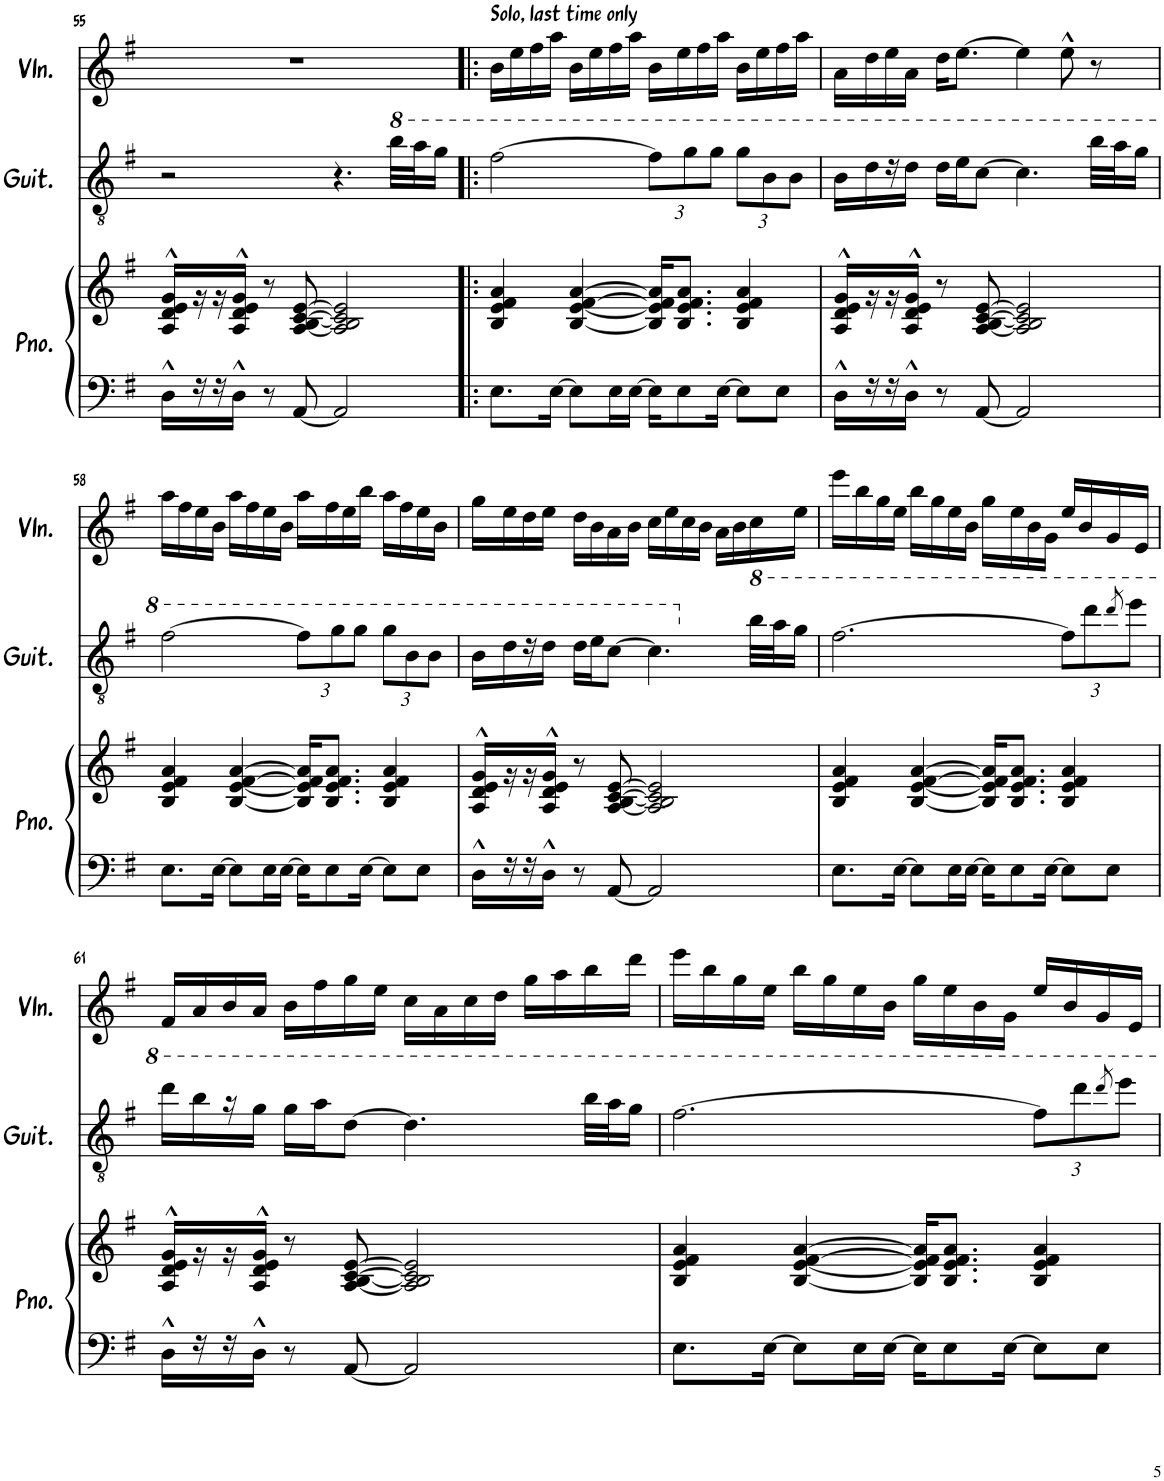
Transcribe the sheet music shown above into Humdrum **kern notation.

**kern	**kern	**kern	**kern	**kern
*part4	*part4	*part3	*part2	*part1
*staff5	*staff4	*staff3	*staff2	*staff1
*I"Piano	*	*I"Acoustic Guitar	*I"Violin	*I"Flute
*I'Pno.	*	*I'Guit.	*I'Vln.	*I'Fl.
!!LO:PB:g=z
*clefF4	*clefG2	*clefGv2	*clefG2	*clefG2
*k[f#]	*k[f#]	*k[f#]	*k[f#]	*k[f#]
*M4/4	*M4/4	*M4/4	*M4/4	*M4/4
=55	=55	=55	=55	=55
16D^^\LL	16A/^^ 16d/^^ 16e/^^ 16g/^^LL	2r	1r	1r
16r	16r	.	.	.
16r	16r	.	.	.
16D^^\JJ	16A/^^ 16d/^^ 16e/^^ 16g/^^JJ	.	.	.
8r	8r	.	.	.
[8AA/	[8A/ [8B/ [8c/ [8e/	.	.	.
2AA/]	2A/] 2B/] 2c/] 2e/]	4.r	.	.
*	*	*8va	*	*
.	.	32bb\LLL	.	.
.	.	32aa\J	.	.
.	.	16gg\JJ	.	.
=56!|:	=56!|:	=56!|:	=56!|:	=56!|:
!	!	!	!LO:TX:a:t=Solo, last time only	!
8.E\L	4B/ 4e/ 4f#/ 4a/	[2ff#\	16b\LL	1r
.	.	.	16ee\	.
.	.	.	16ff#\	.
[16E\Jk	.	.	16aa\JJ	.
8E\L]	[4B/ [4e/ [4f#/ [4a/	.	16b\LL	.
.	.	.	16ee\	.
16E\L	.	.	16ff#\	.
[16E\JJ	.	.	16aa\JJ	.
*	*	*Xbrackettup	*	*
16E\KL]	16B/] 16e/] 16f#/] 16a/]KL	12ff#\L]	16b\LL	.
8E\	8.B/ 8.e/ 8.f#/ 8.a/J	.	16ee\	.
.	.	12gg\	.	.
.	.	.	16ff#\	.
.	.	12gg\J	.	.
[16E\Jk	.	.	16aa\JJ	.
8E\L]	4B/ 4e/ 4f#/ 4a/	12gg\L	16b\LL	.
.	.	.	16ee\	.
.	.	12b\	.	.
8E\J	.	.	16ff#\	.
.	.	12b\J	.	.
.	.	.	16aa\JJ	.
=57	=57	=57	=57	=57
16D^^\LL	16A/^^ 16d/^^ 16e/^^ 16g/^^LL	16b\LL	16a\LL	1r
16r	16r	16dd\	16dd\	.
16r	16r	16r	16ee\	.
16D^^\JJ	16A/^^ 16d/^^ 16e/^^ 16g/^^JJ	16dd\JJ	16a\JJ	.
8r	8r	16dd\LL	16dd\KL	.
.	.	16ee\J	[8.ee\J	.
[8AA/	[8A/ [8B/ [8c/ [8e/	[8cc\J	.	.
2AA/]	2A/] 2B/] 2c/] 2e/]	4.cc\]	4ee\]	.
.	.	.	8ee^^\	.
.	.	32bb\LLL	8r	.
.	.	32aa\J	.	.
.	.	16gg\JJ	.	.
!!LO:LB:g=z
=58	=58	=58	=58	=58
8.E\L	4B/ 4e/ 4f#/ 4a/	[2ff#\	16aa\LL	1r
.	.	.	16ff#\	.
.	.	.	16ee\	.
[16E\Jk	.	.	16b\JJ	.
8E\L]	[4B/ [4e/ [4f#/ [4a/	.	16aa\LL	.
.	.	.	16ff#\	.
16E\L	.	.	16ee\	.
[16E\JJ	.	.	16b\JJ	.
16E\KL]	16B/] 16e/] 16f#/] 16a/]KL	12ff#\L]	16aa\LL	.
8E\	8.B/ 8.e/ 8.f#/ 8.a/J	.	16ff#\	.
.	.	12gg\	.	.
.	.	.	16ee\	.
.	.	12gg\J	.	.
[16E\Jk	.	.	16bb\JJ	.
8E\L]	4B/ 4e/ 4f#/ 4a/	12gg\L	16aa\LL	.
.	.	.	16ff#\	.
.	.	12b\	.	.
8E\J	.	.	16ee\	.
.	.	12b\J	.	.
.	.	.	16b\JJ	.
=59	=59	=59	=59	=59
16D^^\LL	16A/^^ 16d/^^ 16e/^^ 16g/^^LL	16b\LL	16gg\LL	1r
16r	16r	16dd\	16ee\	.
16r	16r	16r	16dd\	.
16D^^\JJ	16A/^^ 16d/^^ 16e/^^ 16g/^^JJ	16dd\JJ	16ee\JJ	.
8r	8r	16dd\LL	16dd\LL	.
.	.	16ee\J	16b\	.
[8AA/	[8A/ [8B/ [8c/ [8e/	[8cc\J	16a\	.
.	.	.	16b\JJ	.
2AA/]	2A/] 2B/] 2c/] 2e/]	4.cc\]	16cc\LL	.
.	.	.	16ee\	.
.	.	.	16cc\	.
.	.	.	16b\JJ	.
.	.	.	16a\LL	.
.	.	.	16b\	.
*	*	*X8va	*	*
.	.	32bb\LLL	16cc\	.
.	.	32aa\J	.	.
.	.	16gg\JJ	16ee\JJ	.
=60	=60	=60	=60	=60
8.E\L	4B/ 4e/ 4f#/ 4a/	[2.ff#\	16eee\LL	1r
.	.	.	16bb\	.
.	.	.	16gg\	.
[16E\Jk	.	.	16ee\JJ	.
8E\L]	[4B/ [4e/ [4f#/ [4a/	.	16bb\LL	.
.	.	.	16gg\	.
16E\L	.	.	16ee\	.
[16E\JJ	.	.	16b\JJ	.
16E\KL]	16B/] 16e/] 16f#/] 16a/]KL	.	16gg\LL	.
8E\	8.B/ 8.e/ 8.f#/ 8.a/J	.	16ee\	.
.	.	.	16b\	.
[16E\Jk	.	.	16g\JJ	.
8E\L]	4B/ 4e/ 4f#/ 4a/	12ff#\L]	16ee/LL	.
.	.	.	16b/	.
.	.	12ddd\	.	.
8E\J	.	.	16g/	.
.	.	8qddd/	.	.
.	.	12eee\J	.	.
.	.	.	16e/JJ	.
!!LO:LB:g=z
=61	=61	=61	=61	=61
16D^^\LL	16A/^^ 16d/^^ 16e/^^ 16g/^^LL	16ddd\LL	16f#/LL	1r
16r	16r	16bb\	16a/	.
16r	16r	16r	16b/	.
16D^^\JJ	16A/^^ 16d/^^ 16e/^^ 16g/^^JJ	16gg\JJ	16a/JJ	.
8r	8r	16gg\LL	16b\LL	.
.	.	16aa\J	16ff#\	.
[8AA/	[8A/ [8B/ [8c/ [8e/	[8dd\J	16gg\	.
.	.	.	16ee\JJ	.
2AA/]	2A/] 2B/] 2c/] 2e/]	4.dd\]	16cc\LL	.
.	.	.	16a\	.
.	.	.	16cc\	.
.	.	.	16dd\JJ	.
.	.	.	16gg\LL	.
.	.	.	16aa\	.
.	.	32bb\LLL	16bb\	.
.	.	32aa\J	.	.
.	.	16gg\JJ	16ddd\JJ	.
=62	=62	=62	=62	=62
8.E\L	4B/ 4e/ 4f#/ 4a/	[2.ff#\	16eee\LL	1r
.	.	.	16bb\	.
.	.	.	16gg\	.
[16E\Jk	.	.	16ee\JJ	.
8E\L]	[4B/ [4e/ [4f#/ [4a/	.	16bb\LL	.
.	.	.	16gg\	.
16E\L	.	.	16ee\	.
[16E\JJ	.	.	16b\JJ	.
16E\KL]	16B/] 16e/] 16f#/] 16a/]KL	.	16gg\LL	.
8E\	8.B/ 8.e/ 8.f#/ 8.a/J	.	16ee\	.
.	.	.	16b\	.
[16E\Jk	.	.	16g\JJ	.
8E\L]	4B/ 4e/ 4f#/ 4a/	12ff#\L]	16ee/LL	.
.	.	.	16b/	.
.	.	12ddd\	.	.
8E\J	.	.	16g/	.
.	.	8qddd/	.	.
.	.	12eee\J	.	.
.	.	.	16e/JJ	.
=	=	=	=	=
*-	*-	*-	*-	*-
